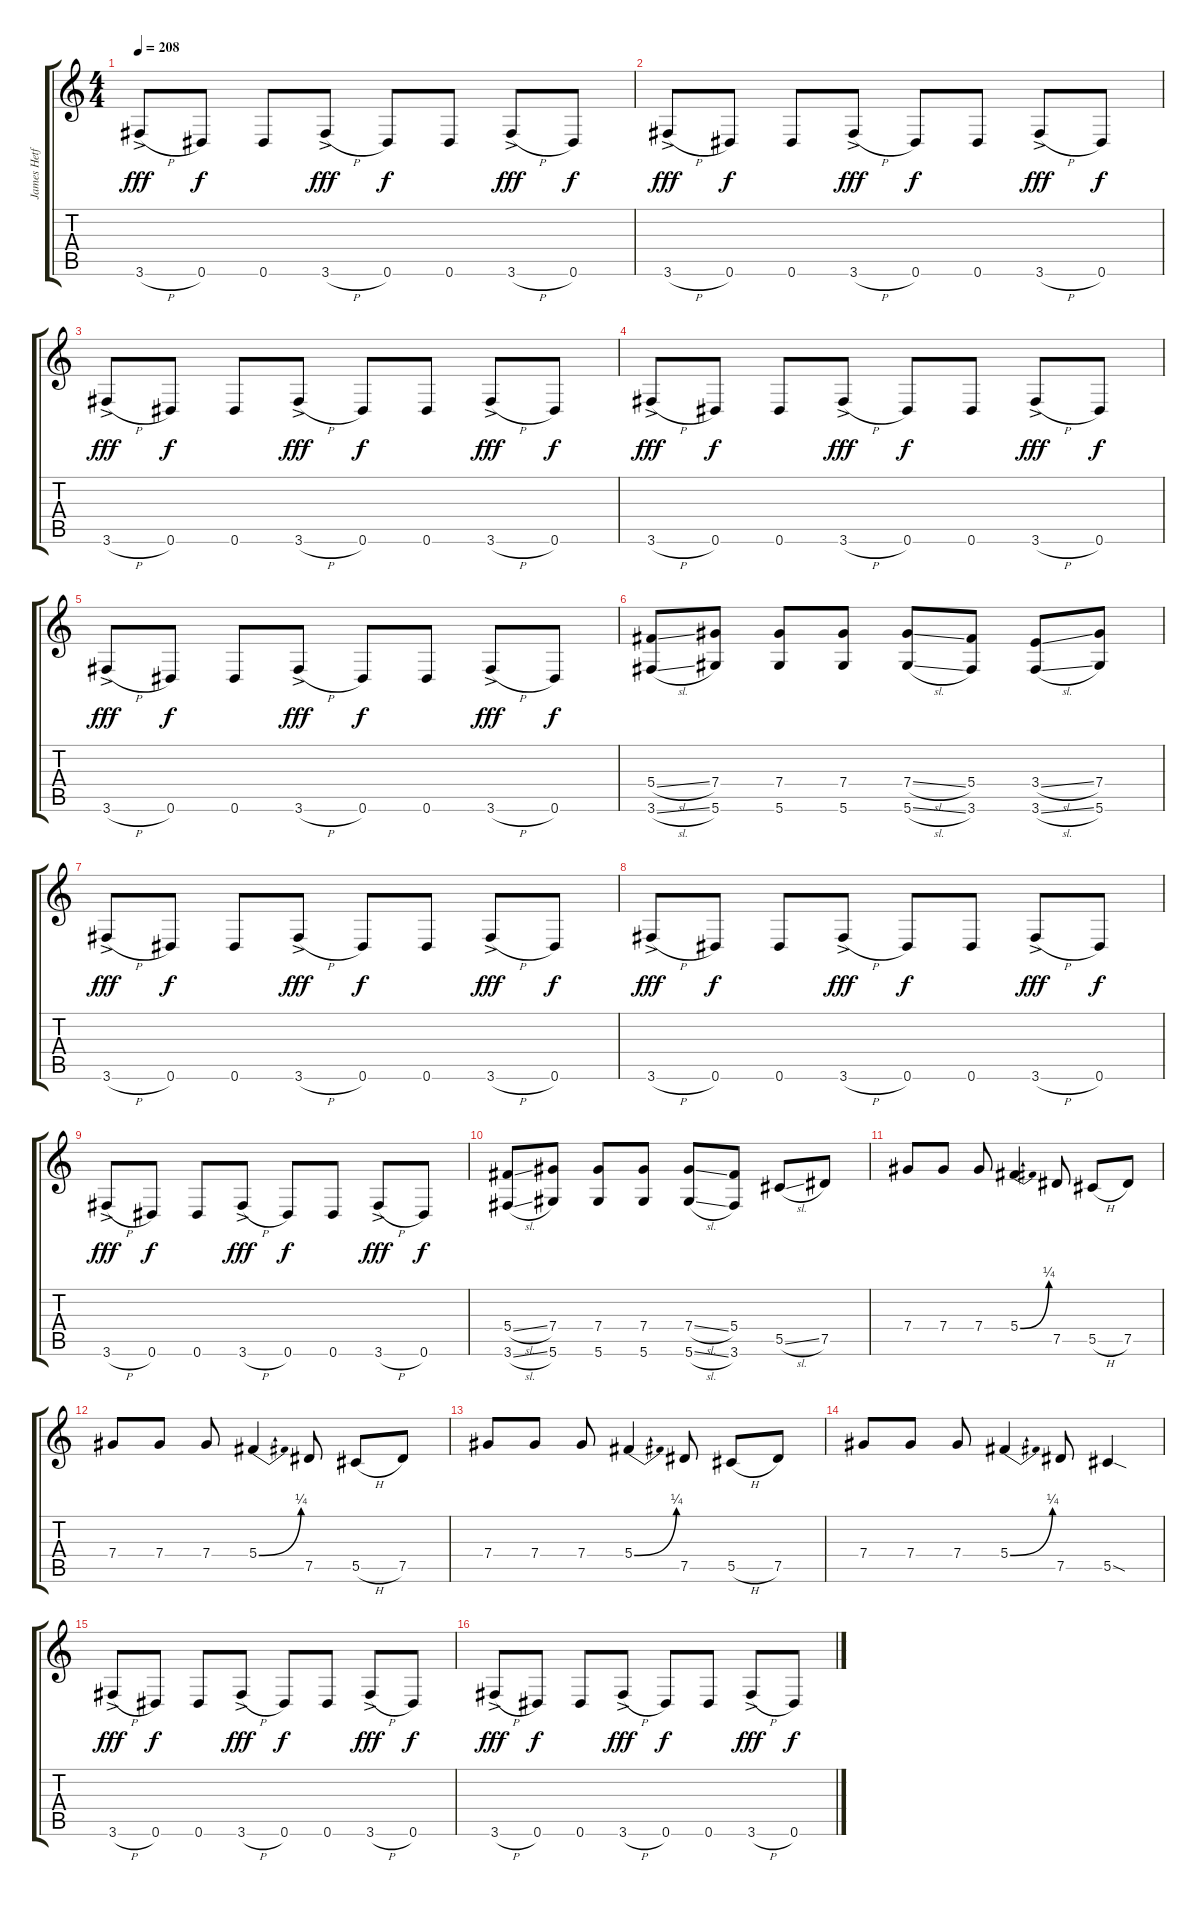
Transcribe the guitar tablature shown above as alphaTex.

\track ("James Hetfield (Guitar)" "James Hetf") {instrument distortionguitar}
\staff {score tabs}
\tuning (Eb4 Bb3 Gb3 Db3 Ab2 Eb2) {hide}
\ts (4 4)
\tempo 208
\clef g2
\ks c
3.6{h ac}.8{dy fff instrument distortionguitar} 0.6.8{dy f} 0.6.8 3.6{h ac}.8{dy fff} 0.6.8{dy f} 0.6.8 3.6{h ac}.8{dy fff} 0.6.8{dy f} |
3.6{h ac}.8{dy fff} 0.6.8{dy f} 0.6.8 3.6{h ac}.8{dy fff} 0.6.8{dy f} 0.6.8 3.6{h ac}.8{dy fff} 0.6.8{dy f} |
3.6{h ac}.8{dy fff} 0.6.8{dy f} 0.6.8 3.6{h ac}.8{dy fff} 0.6.8{dy f} 0.6.8 3.6{h ac}.8{dy fff} 0.6.8{dy f} |
3.6{h ac}.8{dy fff} 0.6.8{dy f} 0.6.8 3.6{h ac}.8{dy fff} 0.6.8{dy f} 0.6.8 3.6{h ac}.8{dy fff} 0.6.8{dy f} |
3.6{h ac}.8{dy fff} 0.6.8{dy f} 0.6.8 3.6{h ac}.8{dy fff} 0.6.8{dy f} 0.6.8 3.6{h ac}.8{dy fff} 0.6.8{dy f} |
(5.4{sl} 3.6{sl}).8 (7.4 5.6).8 (7.4 5.6).8 (7.4 5.6).8 (7.4{sl} 5.6{sl}).8 (5.4 3.6).8 (3.4{sl} 3.6{sl}).8 (7.4 5.6).8 |
3.6{h ac}.8{dy fff} 0.6.8{dy f} 0.6.8 3.6{h ac}.8{dy fff} 0.6.8{dy f} 0.6.8 3.6{h ac}.8{dy fff} 0.6.8{dy f} |
3.6{h ac}.8{dy fff} 0.6.8{dy f} 0.6.8 3.6{h ac}.8{dy fff} 0.6.8{dy f} 0.6.8 3.6{h ac}.8{dy fff} 0.6.8{dy f} |
3.6{h ac}.8{dy fff} 0.6.8{dy f} 0.6.8 3.6{h ac}.8{dy fff} 0.6.8{dy f} 0.6.8 3.6{h ac}.8{dy fff} 0.6.8{dy f} |
(5.4{sl} 3.6{sl}).8 (7.4 5.6).8 (7.4 5.6).8 (7.4 5.6).8 (7.4{sl} 5.6{sl}).8 (5.4 3.6).8 5.5{sl}.8 7.5.8 |
7.4.8 7.4.8 7.4.8 5.4{be (bend 0 0 60 1)}.4 7.5.8 5.5{h}.8 7.5.8 |
7.4.8 7.4.8 7.4.8 5.4{be (bend 0 0 60 1)}.4 7.5.8 5.5{h}.8 7.5.8 |
7.4.8 7.4.8 7.4.8 5.4{be (bend 0 0 60 1)}.4 7.5.8 5.5{h}.8 7.5.8 |
7.4.8 7.4.8 7.4.8 5.4{be (bend 0 0 60 1)}.4 7.5.8 5.5{sod}.4 |
3.6{h ac}.8{dy fff} 0.6.8{dy f} 0.6.8 3.6{h ac}.8{dy fff} 0.6.8{dy f} 0.6.8 3.6{h ac}.8{dy fff} 0.6.8{dy f} |
3.6{h ac}.8{dy fff} 0.6.8{dy f} 0.6.8 3.6{h ac}.8{dy fff} 0.6.8{dy f} 0.6.8 3.6{h ac}.8{dy fff} 0.6.8{dy f}
